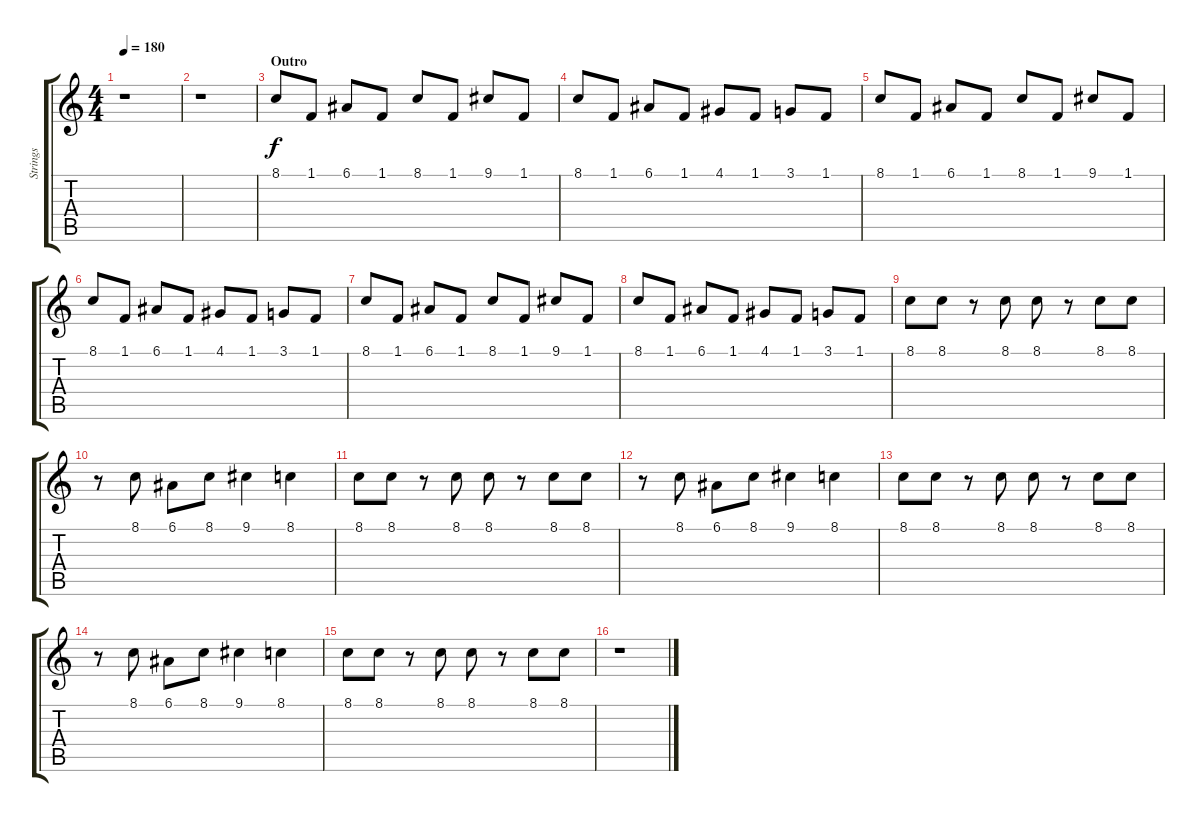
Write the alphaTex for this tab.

\track ("Strings" "Strings") {instrument stringensemble1}
\staff {score tabs}
\tuning (E4 B3 G3 D3 A2 E2) {hide}
\ts (4 4)
\tempo 180
\clef g2
\ks c
r.1{dy f} |
r.1 |
\section ("" "Outro")
8.1.8 1.1.8 6.1.8 1.1.8 8.1.8 1.1.8 9.1.8 1.1.8 |
8.1.8 1.1.8 6.1.8 1.1.8 4.1.8 1.1.8 3.1.8 1.1.8 |
8.1.8 1.1.8 6.1.8 1.1.8 8.1.8 1.1.8 9.1.8 1.1.8 |
8.1.8 1.1.8 6.1.8 1.1.8 4.1.8 1.1.8 3.1.8 1.1.8 |
8.1.8 1.1.8 6.1.8 1.1.8 8.1.8 1.1.8 9.1.8 1.1.8 |
8.1.8 1.1.8 6.1.8 1.1.8 4.1.8 1.1.8 3.1.8 1.1.8 |
8.1.8 8.1.8 r.8 8.1.8 8.1.8 r.8 8.1.8 8.1.8 |
r.8 8.1.8 6.1.8 8.1.8 9.1.4 8.1.4 |
8.1.8 8.1.8 r.8 8.1.8 8.1.8 r.8 8.1.8 8.1.8 |
r.8 8.1.8 6.1.8 8.1.8 9.1.4 8.1.4 |
8.1.8 8.1.8 r.8 8.1.8 8.1.8 r.8 8.1.8 8.1.8 |
r.8 8.1.8 6.1.8 8.1.8 9.1.4 8.1.4 |
8.1.8 8.1.8 r.8 8.1.8 8.1.8 r.8 8.1.8 8.1.8 |
r.1
